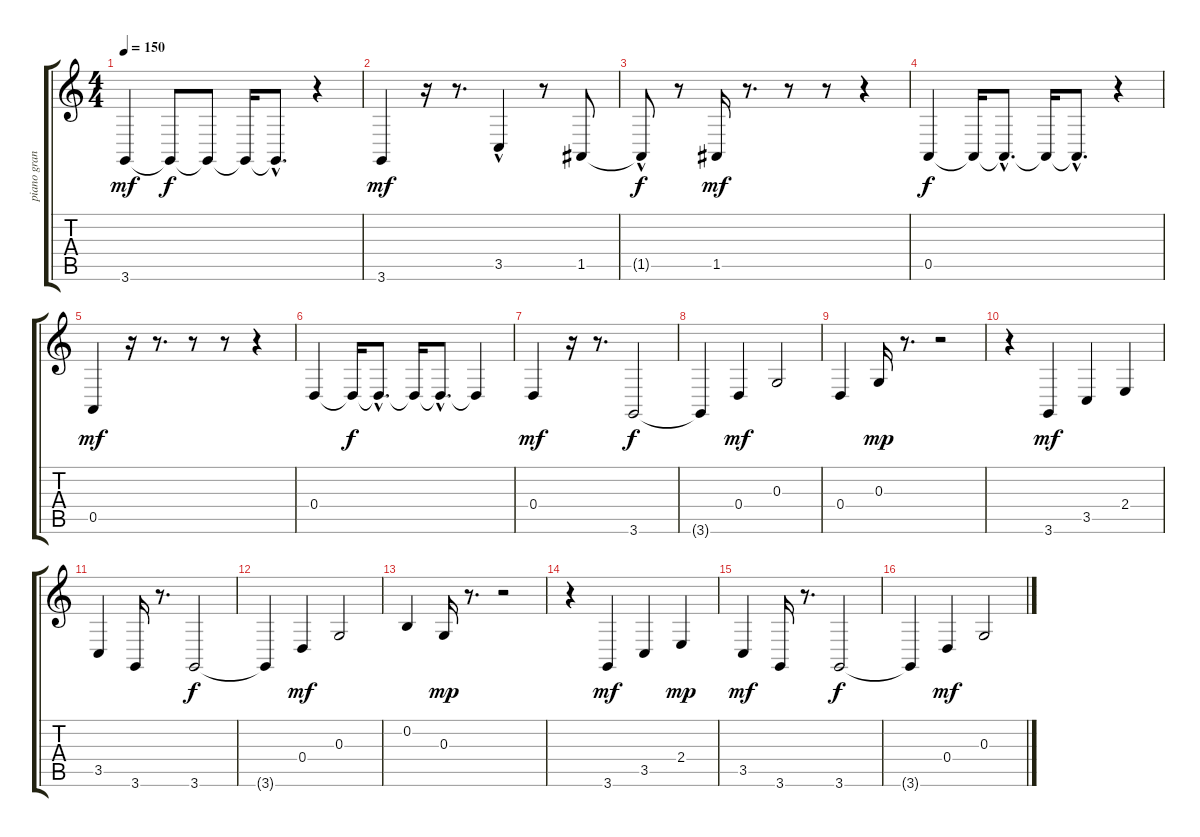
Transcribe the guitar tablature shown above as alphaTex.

\track ("piano grand" "piano gran") {instrument acousticgrandpiano}
\staff {score tabs}
\tuning (E4 B3 G3 D3 A2 E2) {hide}
\ts (4 4)
\tempo 150
\clef g2
\ks c
3.6.4{dy mf} 3.6{t}.8{dy f} 3.6{t}.8 3.6{t}.16 3.6{hac t}.8{d} r.4 |
3.6.4{dy mf} r.16 r.8{d} 3.5{hac}.4 r.8 1.5.8 |
1.5{hac t}.8{dy f} r.8 1.5.16{dy mf} r.8{d} r.8 r.8 r.4 |
0.5.4{dy f} 0.5{t}.16 0.5{hac t}.8{d} 0.5{t}.16 0.5{hac t}.8{d} r.4 |
0.5.4{dy mf} r.16 r.8{d} r.8 r.8 r.4 |
0.4.4 0.4{t}.16{dy f} 0.4{hac t}.8{d} 0.4{t}.16 0.4{hac t}.8{d} 0.4{t}.4 |
0.4.4{dy mf} r.16 r.8{d} 3.6.2{dy f} |
3.6{t}.4 0.4.4{dy mf} 0.3.2 |
0.4.4 0.3.16{dy mp} r.8{d} r.2 |
r.4 3.6.4{dy mf} 3.5.4 2.4.4 |
3.5.4 3.6.16 r.8{d} 3.6.2{dy f} |
3.6{t}.4 0.4.4{dy mf} 0.3.2 |
0.2.4 0.3.16{dy mp} r.8{d} r.2 |
r.4 3.6.4{dy mf} 3.5.4 2.4.4{dy mp} |
3.5.4{dy mf} 3.6.16 r.8{d} 3.6.2{dy f} |
3.6{t}.4 0.4.4{dy mf} 0.3.2
